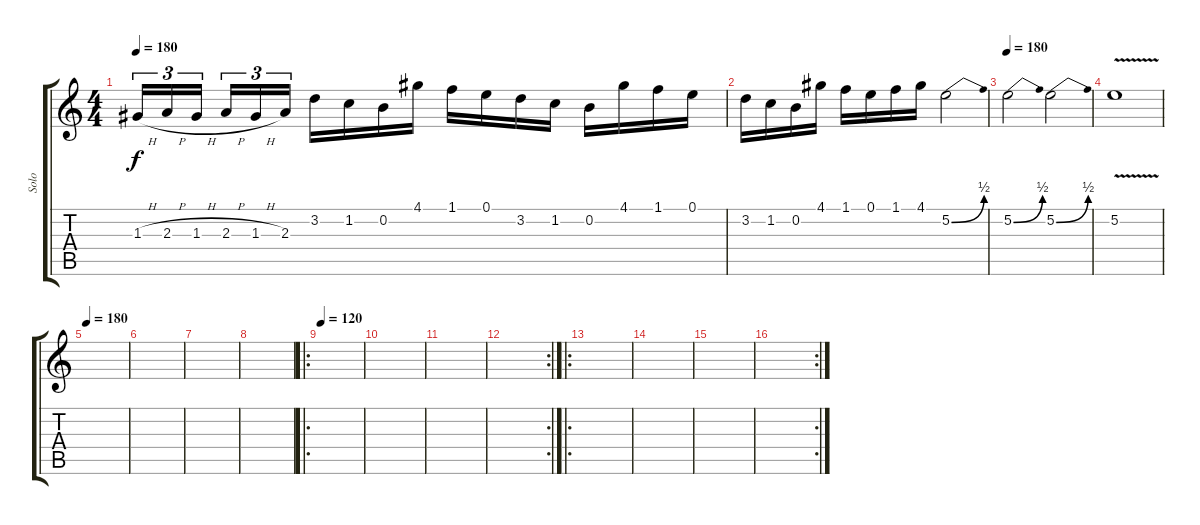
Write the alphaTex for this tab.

\track ("Solo" "Solo") {instrument overdrivenguitar}
\staff {score tabs}
\tuning (E4 B3 G3 D3 A2 E2) {hide}
\ts (4 4)
\tempo 180
\clef g2
\ks c
1.3{h}.16{tu (3 2) dy f} 2.3{h}.16{tu (3 2)} 1.3{h}.16{tu (3 2)} 2.3{h}.16{tu (3 2)} 1.3{h}.16{tu (3 2)} 2.3.16{tu (3 2)} 3.2.16 1.2.16 0.2.16 4.1.16 1.1.16 0.1.16 3.2.16 1.2.16 0.2.16 4.1.16 1.1.16 0.1.16 |
3.2.16 1.2.16 0.2.16 4.1.16 1.1.16 0.1.16 1.1.16 4.1.16 5.2{be (bend 0 0 60 2)}.2 |
\tempo 180
5.2{be (bend 0 0 60 2)}.2 5.2{be (bend 0 0 60 2)}.2 |
5.2{v}.1 |
\tempo 180
|
|
|
|
\ro
\tempo 120
|
|
|
\rc 2
|
\ro
|
|
|
\rc 2
